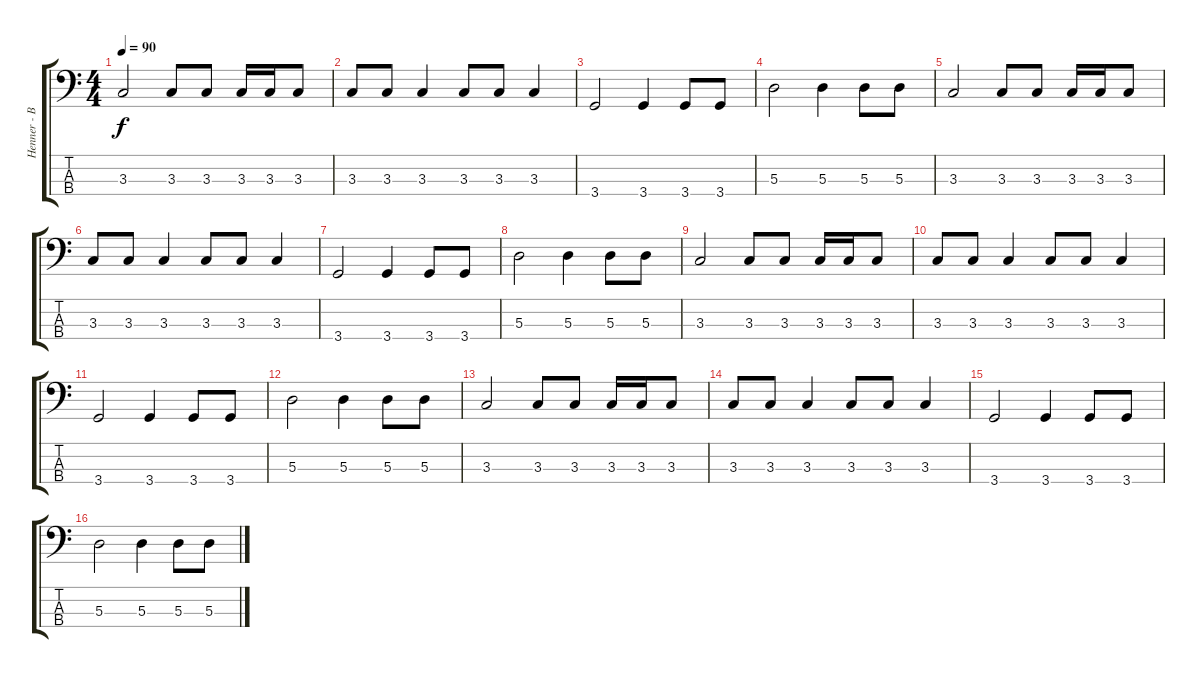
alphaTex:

\track ("Henner - Bass" "Henner - B") {instrument electricbassfinger}
\staff {score tabs}
\tuning (G2 D2 A1 E1) {hide}
\ts (4 4)
\tempo 90
\clef f4
\ks c
3.3.2{dy f} 3.3.8 3.3.8 3.3.16 3.3.16 3.3.8 |
3.3.8 3.3.8 3.3.4 3.3.8 3.3.8 3.3.4 |
3.4.2 3.4.4 3.4.8 3.4.8 |
5.3.2 5.3.4 5.3.8 5.3.8 |
3.3.2 3.3.8 3.3.8 3.3.16 3.3.16 3.3.8 |
3.3.8 3.3.8 3.3.4 3.3.8 3.3.8 3.3.4 |
3.4.2 3.4.4 3.4.8 3.4.8 |
5.3.2 5.3.4 5.3.8 5.3.8 |
3.3.2 3.3.8 3.3.8 3.3.16 3.3.16 3.3.8 |
3.3.8 3.3.8 3.3.4 3.3.8 3.3.8 3.3.4 |
3.4.2 3.4.4 3.4.8 3.4.8 |
5.3.2 5.3.4 5.3.8 5.3.8 |
3.3.2 3.3.8 3.3.8 3.3.16 3.3.16 3.3.8 |
3.3.8 3.3.8 3.3.4 3.3.8 3.3.8 3.3.4 |
3.4.2 3.4.4 3.4.8 3.4.8 |
5.3.2 5.3.4 5.3.8 5.3.8
